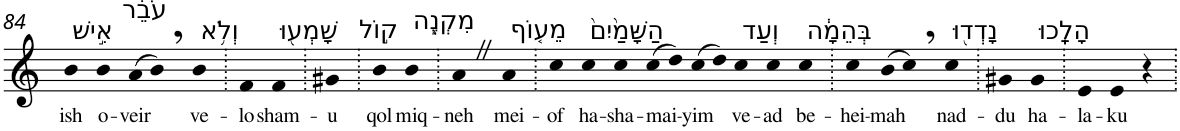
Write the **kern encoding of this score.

**kern	**text
*part1	*part1
*staff1	*staff1
*I"Piano	*
*I'Pno	*
!!LO:PB:g=z
*clefG2	*
*k[]	*
=84	=84
!LO:TX:a:t=אִ֣ישׁ	!
!	!LO:LY:b
4b	ish
!LO:TX:a:t=עֹבֵ֔ר	!
!	!LO:LY:b
4b	o-
!	!LO:LY:b
(>8a	-veir
8b,)	.
!LO:TX:a:t=וְלֹ֥א	!
!	!LO:LY:b
4b	ve-
=85.	=85.
!	!LO:LY:b
4f	-lo
!LO:TX:a:t=שָׁמְע֖וּ	!
!	!LO:LY:b
4f	sham-
=86.	=86.
!	!LO:LY:b
4g#X	-u
=87.	=87.
!LO:TX:a:t=ק֣וֹל	!
!	!LO:LY:b
4b	qol
!LO:TX:a:t=מִקְנֶ֑ה	!
!	!LO:LY:b
4b	miq-
=88.	=88.
!	!LO:LY:b
4aZ	-neh
!LO:TX:a:t=מֵע֤וֹף	!
!	!LO:LY:b
4a	mei-
=89.	=89.
!	!LO:LY:b
4cc	-of
!LO:TX:a:t=הַשָּׁמַ֙יִם֙	!
!	!LO:LY:b
4cc	ha-
!	!LO:LY:b
4cc	-sha-
!	!LO:LY:b
(>8cc	-mai-
8dd)	.
!	!LO:LY:b
(>8cc	-yim
8dd)	.
!LO:TX:a:t=וְעַד	!
!	!LO:LY:b
4cc	ve-
!	!LO:LY:b
4cc	-ad
!LO:TX:a:t=בְּהֵמָ֔ה	!
!	!LO:LY:b
4cc	be-
=90.	=90.
!	!LO:LY:b
4cc	-hei-
!	!LO:LY:b
(>8b	-mah
8cc,)	.
!LO:TX:a:t=נָדְד֖וּ	!
!	!LO:LY:b
4cc	nad-
=91.	=91.
!	!LO:LY:b
4g#X	-du
!LO:TX:a:t=הָלָֽכוּ	!
!	!LO:LY:b
4g#	ha-
=92.	=92.
!	!LO:LY:b
4e	-la-
!	!LO:LY:b
4e	-ku
4r	.
=.	=.
*-	*-
